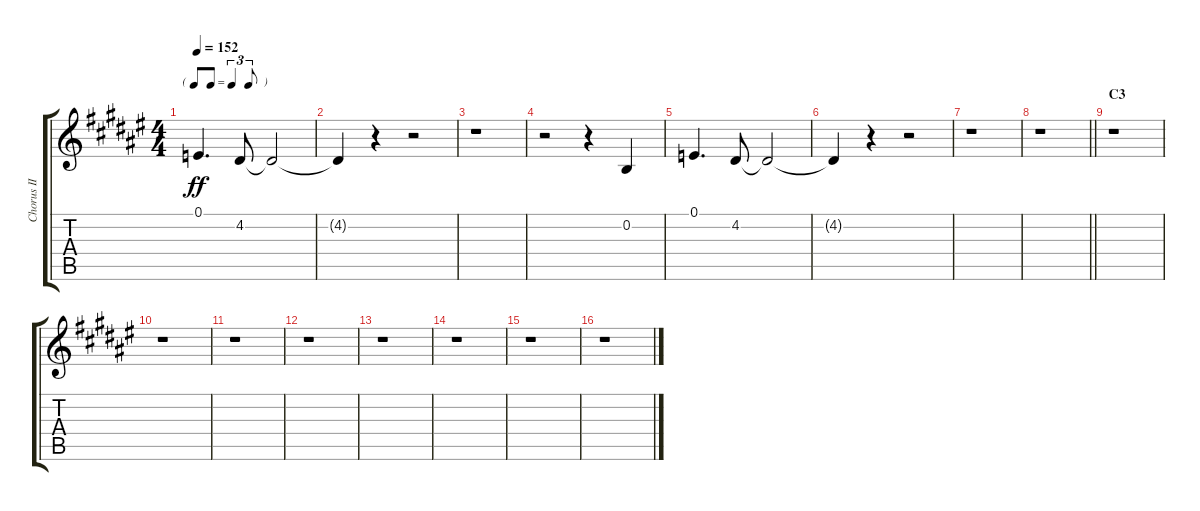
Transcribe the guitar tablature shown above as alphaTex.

\track ("Chorus II" "Chorus II") {instrument voiceoohs}
\staff {score tabs}
\tuning (E4 B3 G3 D3 A2 E2) {hide}
\ts (4 4)
\tf triplet8th
\tempo 152
\clef g2
\ks f#
0.1.4{d dy ff} 4.2.8 4.2{t}.2 |
4.2{t}.4 r.4 r.2 |
r.1 |
r.2 r.4 0.2.4 |
0.1.4{d} 4.2.8 4.2{t}.2 |
4.2{t}.4 r.4 r.2 |
r.1 |
\barLineRight lightlight
r.1 |
\section ("" "C3")
r.1 |
r.1 |
r.1 |
r.1 |
r.1 |
r.1 |
r.1 |
r.1
